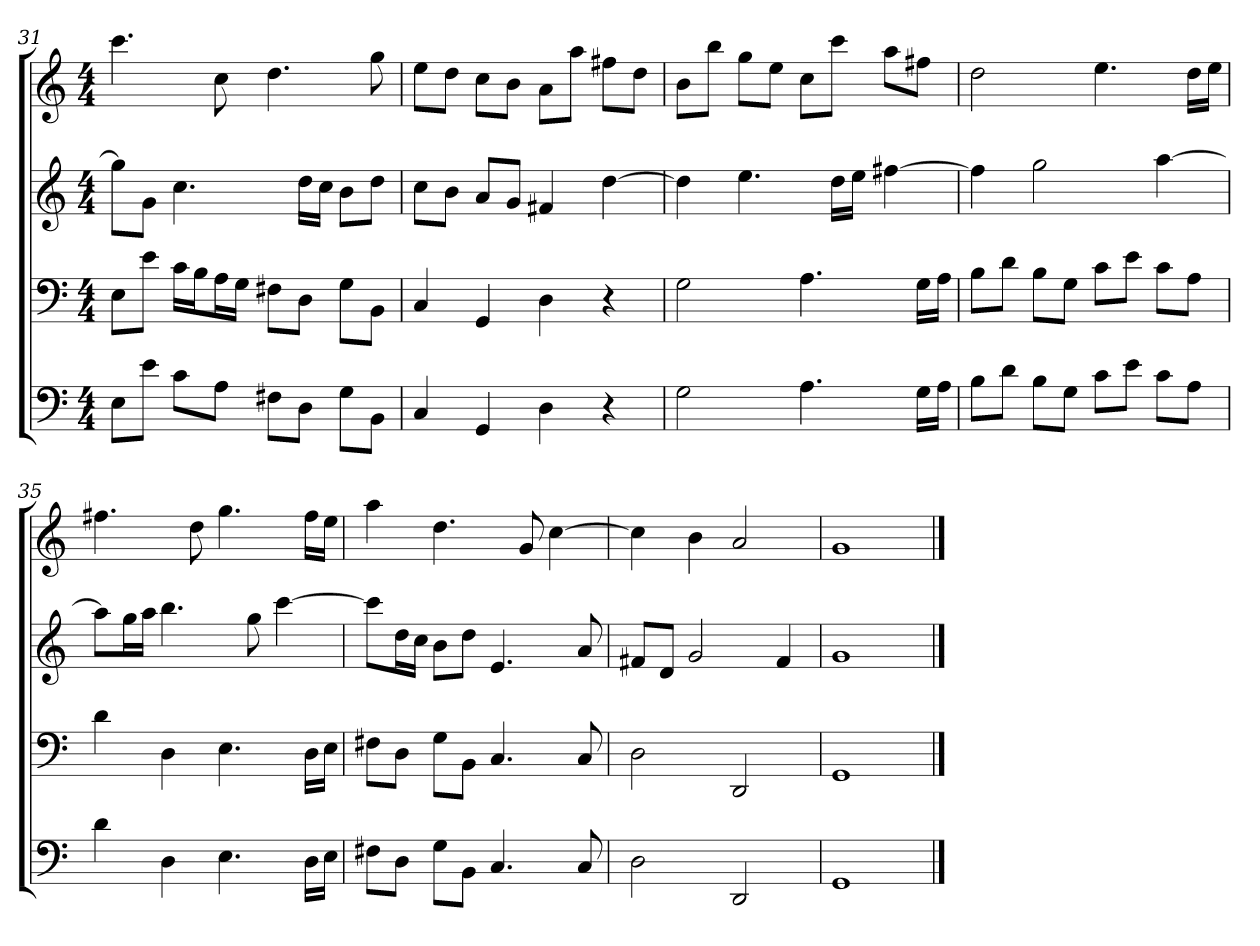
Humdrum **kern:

**kern	**kern	**kern	**kern
*part4	*part3	*part2	*part1
*staff4	*staff3	*staff2	*staff1
*k[]	*k[]	*k[]	*k[]
*C:	*C:	*C:	*C:
*M4/4	*M4/4	*M4/4	*M4/4
=31	=31	=31	=31
8EL	8EL	8ggL]	4.ccc
8eJ	8eJ	8gJ	.
8cL	16cLL	4.cc	.
.	16BJ	.	.
8AJ	16AL	.	8cc
.	16GJJ	.	.
8F#XL	8F#XL	.	4.dd
8DJ	8DJ	16ddLL	.
.	.	16ccJJ	.
8GL	8GL	8bL	.
8BBJ	8BBJ	8ddJ	8gg
=32	=32	=32	=32
4C	4C	8ccL	8eeL
.	.	8bJ	8ddJ
4GG	4GG	8aL	8ccL
.	.	8gJ	8bJ
4D	4D	4f#X	8aL
.	.	.	8aaJ
4r	4r	[4dd	8ff#XL
.	.	.	8ddJ
=33	=33	=33	=33
2G	2G	4dd]	8bL
.	.	.	8bbJ
.	.	4.ee	8ggL
.	.	.	8eeJ
4.A	4.A	.	8ccL
.	.	16ddLL	8cccJ
.	.	16eeJJ	.
.	.	[4ff#X	8aaL
16GLL	16GLL	.	8ff#XJ
16AJJ	16AJJ	.	.
=34	=34	=34	=34
8BL	8BL	4ff#]	2dd
8dJ	8dJ	.	.
8BL	8BL	2gg	.
8GJ	8GJ	.	.
8cL	8cL	.	4.ee
8eJ	8eJ	.	.
8cL	8cL	[4aa	.
8AJ	8AJ	.	16ddLL
.	.	.	16eeJJ
=35	=35	=35	=35
4d	4d	8aaL]	4.ff#X
.	.	16ggL	.
.	.	16aaJJ	.
4D	4D	4.bb	.
.	.	.	8dd
4.E	4.E	.	4.gg
.	.	8gg	.
.	.	[4ccc	.
16DLL	16DLL	.	16ff#LL
16EJJ	16EJJ	.	16eeJJ
=36	=36	=36	=36
8F#XL	8F#XL	8cccL]	4aa
8DJ	8DJ	16ddL	.
.	.	16ccJJ	.
8GL	8GL	8bL	4.dd
8BBJ	8BBJ	8ddJ	.
4.C	4.C	4.e	.
.	.	.	8g
.	.	.	[4cc
8C	8C	8a	.
=37	=37	=37	=37
2D	2D	8f#XL	4cc]
.	.	8dJ	.
.	.	2g	4b
2DD	2DD	.	2a
.	.	4f#	.
=38	=38	=38	=38
1GG	1GG	1g	1g
==	==	==	==
*-	*-	*-	*-
